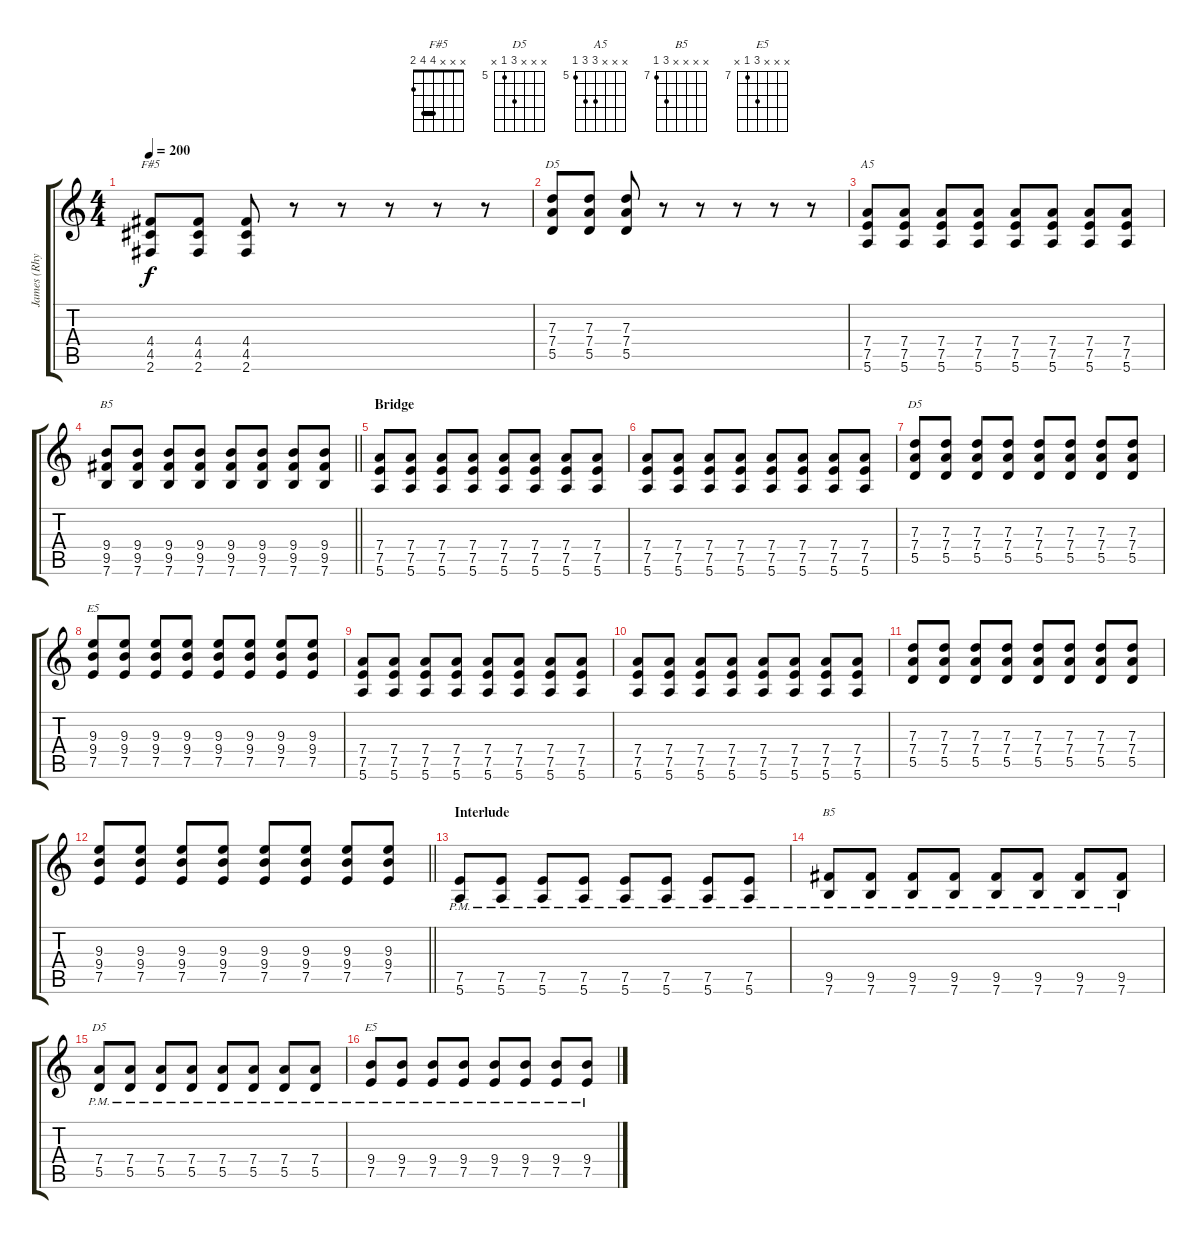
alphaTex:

\track ("James (Rhythm Guitar)" "James (Rhy") {instrument distortionguitar}
\staff {score tabs}
\tuning (E4 B3 G3 D3 A2 E2) {hide}
\chord ("F#5" x x x 4 4 2) {barre 4}
\chord ("D5" x x 7 7 5 x) {firstfret 5 barre 7}
\chord ("A5" x x x 7 7 5) {firstfret 5}
\chord ("B5" x x x 9 9 7) {firstfret 7}
\chord ("D5" x x 7 7 5 x) {firstfret 5}
\chord ("E5" x x 9 9 7 x) {firstfret 7}
\chord ("B5" x x x x 9 7) {firstfret 7}
\chord ("D5" x x x 7 5 x) {firstfret 5}
\chord ("E5" x x x 9 7 x) {firstfret 7}
\ts (4 4)
\tempo 200
\clef g2
\ks c
(4.4 4.5 2.6).8{ch "F#5" dy f} (4.4 4.5 2.6).8 (4.4 4.5 2.6).8 r.8 r.8 r.8 r.8 r.8 |
(7.3 7.4 5.5).8{ch "D5"} (7.3 7.4 5.5).8 (7.3 7.4 5.5).8 r.8 r.8 r.8 r.8 r.8 |
(7.4 7.5 5.6).8{ch "A5"} (7.4 7.5 5.6).8 (7.4 7.5 5.6).8 (7.4 7.5 5.6).8 (7.4 7.5 5.6).8 (7.4 7.5 5.6).8 (7.4 7.5 5.6).8 (7.4 7.5 5.6).8 |
\barLineRight lightlight
(9.4 9.5 7.6).8{ch "B5"} (9.4 9.5 7.6).8 (9.4 9.5 7.6).8 (9.4 9.5 7.6).8 (9.4 9.5 7.6).8 (9.4 9.5 7.6).8 (9.4 9.5 7.6).8 (9.4 9.5 7.6).8 |
\section ("" "Bridge")
(7.4 7.5 5.6).8 (7.4 7.5 5.6).8 (7.4 7.5 5.6).8 (7.4 7.5 5.6).8 (7.4 7.5 5.6).8 (7.4 7.5 5.6).8 (7.4 7.5 5.6).8 (7.4 7.5 5.6).8 |
(7.4 7.5 5.6).8 (7.4 7.5 5.6).8 (7.4 7.5 5.6).8 (7.4 7.5 5.6).8 (7.4 7.5 5.6).8 (7.4 7.5 5.6).8 (7.4 7.5 5.6).8 (7.4 7.5 5.6).8 |
(7.3 7.4 5.5).8{ch "D5"} (7.3 7.4 5.5).8 (7.3 7.4 5.5).8 (7.3 7.4 5.5).8 (7.3 7.4 5.5).8 (7.3 7.4 5.5).8 (7.3 7.4 5.5).8 (7.3 7.4 5.5).8 |
(9.3 9.4 7.5).8{ch "E5"} (9.3 9.4 7.5).8 (9.3 9.4 7.5).8 (9.3 9.4 7.5).8 (9.3 9.4 7.5).8 (9.3 9.4 7.5).8 (9.3 9.4 7.5).8 (9.3 9.4 7.5).8 |
(7.4 7.5 5.6).8 (7.4 7.5 5.6).8 (7.4 7.5 5.6).8 (7.4 7.5 5.6).8 (7.4 7.5 5.6).8 (7.4 7.5 5.6).8 (7.4 7.5 5.6).8 (7.4 7.5 5.6).8 |
(7.4 7.5 5.6).8 (7.4 7.5 5.6).8 (7.4 7.5 5.6).8 (7.4 7.5 5.6).8 (7.4 7.5 5.6).8 (7.4 7.5 5.6).8 (7.4 7.5 5.6).8 (7.4 7.5 5.6).8 |
(7.3 7.4 5.5).8 (7.3 7.4 5.5).8 (7.3 7.4 5.5).8 (7.3 7.4 5.5).8 (7.3 7.4 5.5).8 (7.3 7.4 5.5).8 (7.3 7.4 5.5).8 (7.3 7.4 5.5).8 |
\barLineRight lightlight
(9.3 9.4 7.5).8 (9.3 9.4 7.5).8 (9.3 9.4 7.5).8 (9.3 9.4 7.5).8 (9.3 9.4 7.5).8 (9.3 9.4 7.5).8 (9.3 9.4 7.5).8 (9.3 9.4 7.5).8 |
\section ("" "Interlude")
(7.5{pm} 5.6{pm}).8 (7.5{pm} 5.6{pm}).8 (7.5{pm} 5.6{pm}).8 (7.5{pm} 5.6{pm}).8 (7.5{pm} 5.6{pm}).8 (7.5{pm} 5.6{pm}).8 (7.5{pm} 5.6{pm}).8 (7.5{pm} 5.6{pm}).8 |
(9.5{pm} 7.6{pm}).8{ch "B5"} (9.5{pm} 7.6{pm}).8 (9.5{pm} 7.6{pm}).8 (9.5{pm} 7.6{pm}).8 (9.5{pm} 7.6{pm}).8 (9.5{pm} 7.6{pm}).8 (9.5{pm} 7.6{pm}).8 (9.5{pm} 7.6{pm}).8 |
(7.4{pm} 5.5{pm}).8{ch "D5"} (7.4{pm} 5.5{pm}).8 (7.4{pm} 5.5{pm}).8 (7.4{pm} 5.5{pm}).8 (7.4{pm} 5.5{pm}).8 (7.4{pm} 5.5{pm}).8 (7.4{pm} 5.5{pm}).8 (7.4{pm} 5.5{pm}).8 |
(9.4{pm} 7.5{pm}).8{ch "E5"} (9.4{pm} 7.5{pm}).8 (9.4{pm} 7.5{pm}).8 (9.4{pm} 7.5{pm}).8 (9.4{pm} 7.5{pm}).8 (9.4{pm} 7.5{pm}).8 (9.4{pm} 7.5{pm}).8 (9.4{pm} 7.5{pm}).8
